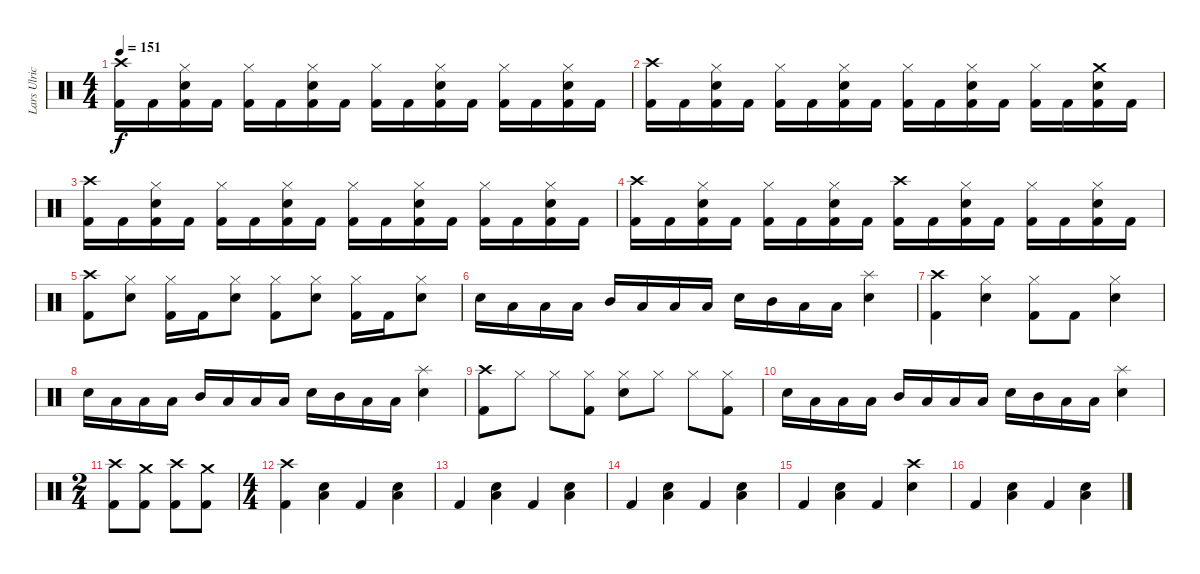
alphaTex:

\track ("Lars Ulrich" "Lars Ulric") {instrument percussion}
\staff {score}
\articulation defaults
\ts (4 4)
\tempo 151
\clef neutral
\ks c
("Crash high (hit)" "Kick (hit) 2").16{dy f} "Kick (hit) 2".16 ("Hi-Hat (closed)" "Snare (hit) 2" "Kick (hit) 2").16 "Kick (hit) 2".16 ("Hi-Hat (closed)" "Kick (hit) 2").16 "Kick (hit) 2".16 ("Hi-Hat (closed)" "Snare (hit) 2" "Kick (hit) 2").16 "Kick (hit) 2".16 ("Hi-Hat (closed)" "Kick (hit) 2").16 "Kick (hit) 2".16 ("Hi-Hat (closed)" "Snare (hit) 2" "Kick (hit) 2").16 "Kick (hit) 2".16 ("Hi-Hat (closed)" "Kick (hit) 2").16 "Kick (hit) 2".16 ("Hi-Hat (closed)" "Snare (hit) 2" "Kick (hit) 2").16 "Kick (hit) 2".16 |
("Crash high (hit)" "Kick (hit) 2").16 "Kick (hit) 2".16 ("Hi-Hat (closed)" "Snare (hit) 2" "Kick (hit) 2").16 "Kick (hit) 2".16 ("Hi-Hat (closed)" "Kick (hit) 2").16 "Kick (hit) 2".16 ("Hi-Hat (closed)" "Snare (hit) 2" "Kick (hit) 2").16 "Kick (hit) 2".16 ("Hi-Hat (closed)" "Kick (hit) 2").16 "Kick (hit) 2".16 ("Hi-Hat (closed)" "Snare (hit) 2" "Kick (hit) 2").16 "Kick (hit) 2".16 ("Hi-Hat (closed)" "Kick (hit) 2").16 "Kick (hit) 2".16 ("Crash medium (hit)" "Snare (hit) 2" "Kick (hit) 2").16 "Kick (hit) 2".16 |
("Crash high (hit)" "Kick (hit) 2").16 "Kick (hit) 2".16 ("Hi-Hat (closed)" "Snare (hit) 2" "Kick (hit) 2").16 "Kick (hit) 2".16 ("Hi-Hat (closed)" "Kick (hit) 2").16 "Kick (hit) 2".16 ("Hi-Hat (closed)" "Snare (hit) 2" "Kick (hit) 2").16 "Kick (hit) 2".16 ("Hi-Hat (closed)" "Kick (hit) 2").16 "Kick (hit) 2".16 ("Hi-Hat (closed)" "Snare (hit) 2" "Kick (hit) 2").16 "Kick (hit) 2".16 ("Hi-Hat (closed)" "Kick (hit) 2").16 "Kick (hit) 2".16 ("Hi-Hat (closed)" "Snare (hit) 2" "Kick (hit) 2").16 "Kick (hit) 2".16 |
("Crash high (hit)" "Kick (hit) 2").16 "Kick (hit) 2".16 ("Hi-Hat (closed)" "Snare (hit) 2" "Kick (hit) 2").16 "Kick (hit) 2".16 ("Hi-Hat (closed)" "Kick (hit) 2").16 "Kick (hit) 2".16 ("Hi-Hat (closed)" "Snare (hit) 2" "Kick (hit) 2").16 "Kick (hit) 2".16 ("Crash high (hit)" "Kick (hit) 2").16 "Kick (hit) 2".16 ("Hi-Hat (closed)" "Snare (hit) 2" "Kick (hit) 2").16 "Kick (hit) 2".16 ("Hi-Hat (closed)" "Kick (hit) 2").16 "Kick (hit) 2".16 ("Hi-Hat (closed)" "Snare (hit) 2" "Kick (hit) 2").16 "Kick (hit) 2".16 |
("Crash high (hit)" "Kick (hit) 2").8 ("Hi-Hat (closed)" "Snare (hit) 2").8 ("Hi-Hat (closed)" "Kick (hit) 2").16 "Kick (hit) 2".16 ("Hi-Hat (closed)" "Snare (hit) 2").8 ("Hi-Hat (closed)" "Kick (hit) 2").8 ("Hi-Hat (closed)" "Snare (hit) 2").8 ("Hi-Hat (closed)" "Kick (hit) 2").16 "Kick (hit) 2".16 ("Hi-Hat (closed)" "Snare (hit) 2").8 |
"Snare (hit) 2".16 "Low Tom (hit)".16 "Low Tom (hit)".16 "Low Tom (hit)".16 "Mid Tom (hit)".16 "Low Tom (hit)".16 "Low Tom (hit)".16 "Low Tom (hit)".16 "Snare (hit) 2".16 "Mid Tom (hit)".16 "Low Tom (hit)".16 "Low Tom (hit)".16 ("Splash (hit)" "Snare (hit) 2").4 |
("Crash high (hit)" "Kick (hit) 2").4 ("Hi-Hat (closed)" "Snare (hit) 2").4 ("Hi-Hat (closed)" "Kick (hit) 2").8 "Kick (hit) 2".8 ("Hi-Hat (closed)" "Snare (hit) 2").4 |
"Snare (hit) 2".16 "Low Tom (hit)".16 "Low Tom (hit)".16 "Low Tom (hit)".16 "Mid Tom (hit)".16 "Low Tom (hit)".16 "Low Tom (hit)".16 "Low Tom (hit)".16 "Snare (hit) 2".16 "Mid Tom (hit)".16 "Low Tom (hit)".16 "Low Tom (hit)".16 ("Splash (hit)" "Snare (hit) 2").4 |
("Crash high (hit)" "Kick (hit) 2").8 "Hi-Hat (closed)".8 "Hi-Hat (closed)".8 ("Hi-Hat (closed)" "Kick (hit) 2").8 ("Hi-Hat (closed)" "Snare (hit) 2").8 "Hi-Hat (closed)".8 "Hi-Hat (closed)".8 ("Hi-Hat (closed)" "Kick (hit) 2").8 |
"Snare (hit) 2".16 "Low Tom (hit)".16 "Low Tom (hit)".16 "Low Tom (hit)".16 "Mid Tom (hit)".16 "Low Tom (hit)".16 "Low Tom (hit)".16 "Low Tom (hit)".16 "Snare (hit) 2".16 "Mid Tom (hit)".16 "Low Tom (hit)".16 "Low Tom (hit)".16 ("Splash (hit)" "Snare (hit) 2").4 |
\ts (2 4)
("Crash high (hit)" "Kick (hit) 2").8 ("Crash medium (hit)" "Kick (hit) 2").8 ("Crash high (hit)" "Kick (hit) 2").8 ("Crash medium (hit)" "Kick (hit) 2").8 |
\ts (4 4)
("Crash high (hit)" "Kick (hit) 2").4 ("Low Floor Tom (hit)" "Snare (hit) 2").4 "Kick (hit) 2".4 ("Low Floor Tom (hit)" "Snare (hit) 2").4 |
"Kick (hit) 2".4 ("Low Floor Tom (hit)" "Snare (hit) 2").4 "Kick (hit) 2".4 ("Low Floor Tom (hit)" "Snare (hit) 2").4 |
"Kick (hit) 2".4 ("Low Floor Tom (hit)" "Snare (hit) 2").4 "Kick (hit) 2".4 ("Low Floor Tom (hit)" "Snare (hit) 2").4 |
"Kick (hit) 2".4 ("Low Floor Tom (hit)" "Snare (hit) 2").4 "Kick (hit) 2".4 ("Crash high (hit)" "Snare (hit) 2").4 |
"Kick (hit) 2".4 ("Low Floor Tom (hit)" "Snare (hit) 2").4 "Kick (hit) 2".4 ("Low Floor Tom (hit)" "Snare (hit) 2").4
